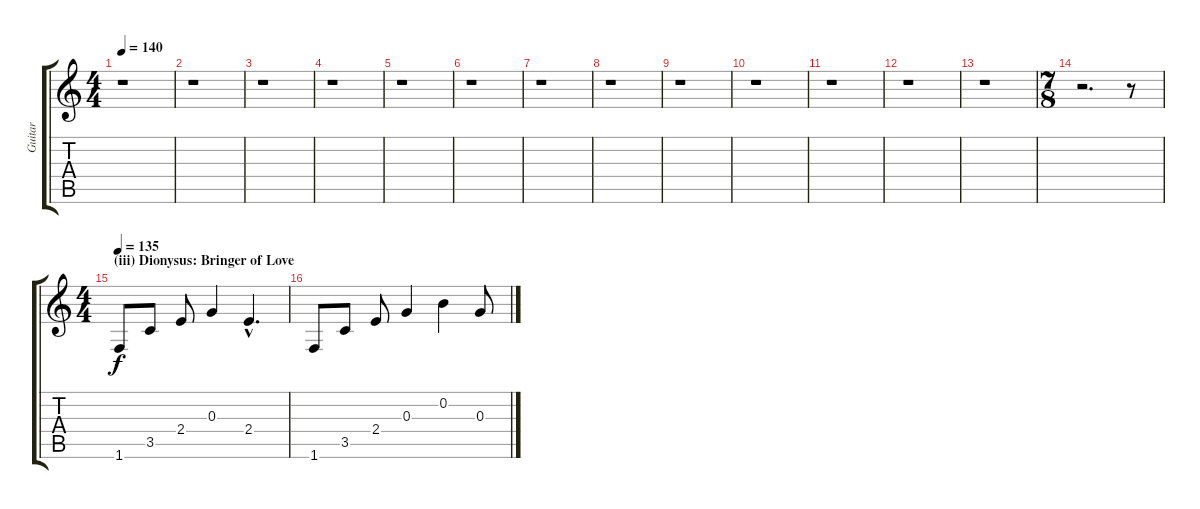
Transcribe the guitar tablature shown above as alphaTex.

\track ("Guitar" "Guitar") {instrument acousticguitarsteel}
\staff {score tabs}
\tuning (E4 B3 G3 D3 A2 E2) {hide}
\ts (4 4)
\tempo 140
\clef g2
\ks c
r.1{dy f} |
r.1 |
r.1 |
r.1 |
r.1 |
r.1 |
r.1 |
r.1 |
r.1 |
r.1 |
r.1 |
r.1 |
r.1 |
\ts (7 8)
r.2{d} r.8 |
\ts (4 4)
\section ("" "(iii) Dionysus: Bringer of Love")
\tempo 135
1.6.8 3.5.8 2.4.8 0.3.4 2.4{hac}.4{d} |
1.6.8 3.5.8 2.4.8 0.3.4 0.2.4 0.3.8
